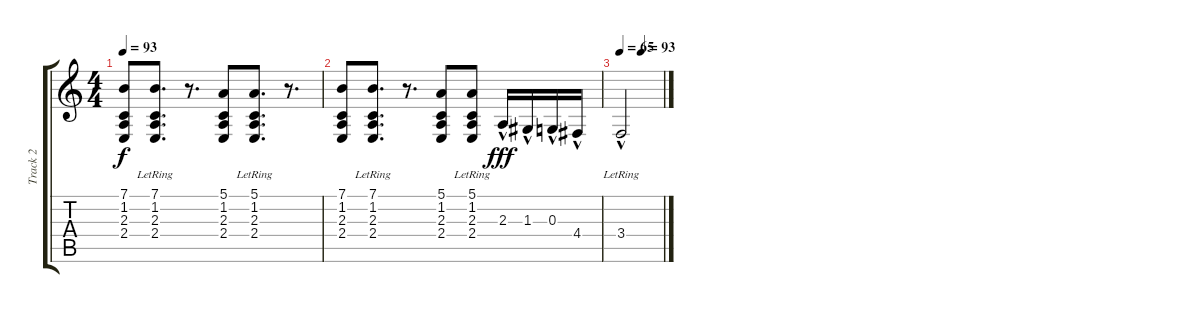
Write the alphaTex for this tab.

\track ("Track 2" "Track 2") {instrument harpsichord}
\staff {score tabs}
\tuning (E4 B3 G3 D3 A2 D2) {hide}
\ts (4 4)
\tempo 93
\clef g2
\ks c
(7.1 1.2 2.3 2.4).8{dy f} (7.1{lr} 1.2{lr} 2.3 2.4{lr}).8{d} r.8{d} (5.1 1.2 2.3 2.4).8 (5.1{lr} 1.2{lr} 2.3{lr} 2.4{lr}).8{d} r.8{d} |
(7.1 1.2 2.3 2.4).8 (7.1{lr} 1.2{lr} 2.3 2.4{lr}).8{d} r.8{d} (5.1 1.2 2.3 2.4).8 (5.1{lr} 1.2{lr} 2.3{lr} 2.4{lr}).8 2.3{hac}.16{dy fff} 1.3{hac}.16 0.3{hac}.16 4.4{hac}.16 |
\tempo 65
\tempo (93 0.5)
3.4{hac lr}.2
